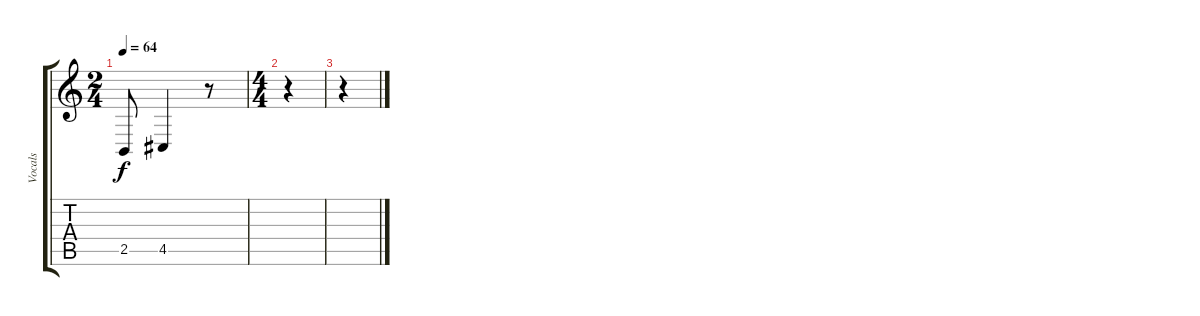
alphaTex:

\track ("Vocals" "Vocals") {instrument cello}
\staff {score tabs}
\tuning (E4 B3 G3 D3 A2 E2) {hide}
\ts (2 4)
\tempo 64
\clef g2
\ks c
2.5.8{dy f} 4.5.4 r.8 |
\ts (4 4)
r.4 |
r.4
